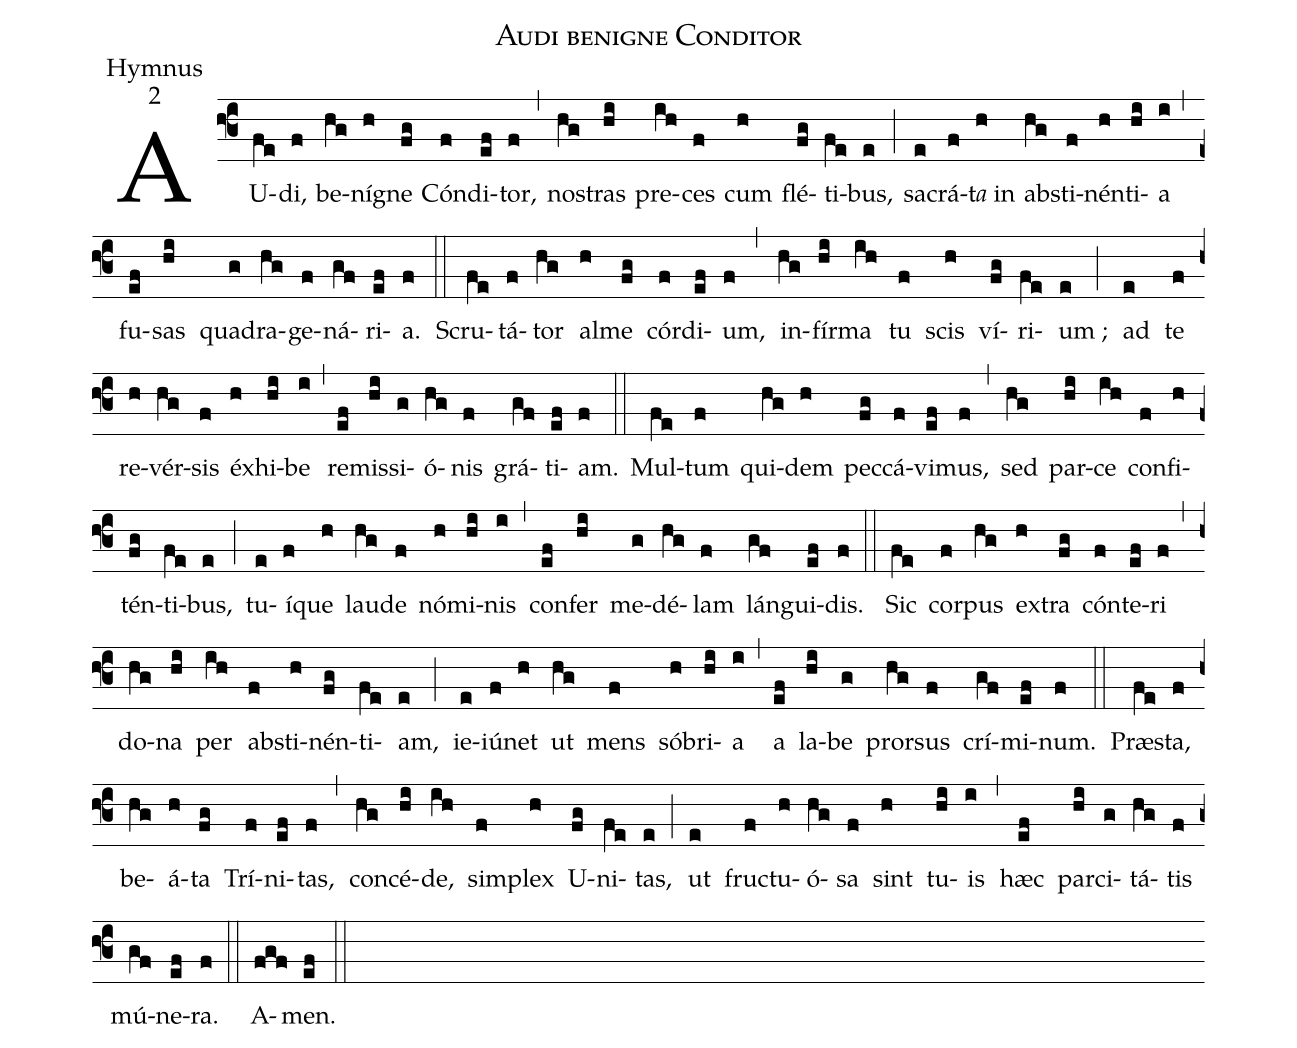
name:Audi benigne Conditor ;
office-part:Hymnus;
mode:2;
%%
(f3) AU(fe)di,(f) be(hg)ní(h)gne(fg) Cón(f)di(ef)tor,(f) (,)
no(hg)stras(hi) pre(ih)ces(f) cum(h) flé(fg)ti(fe)bus,(e) (;)
sacr(e)á(f)t<i>a</i> in(h) ab(hg)sti(f)nén(h)ti(hi)a(i) (,)
fu(ef)sas(hi) qua(g)dra(hg)ge(f)ná(gf)ri(ef)a.(f) (::)

Scru(fe)tá(f)tor(hg) al(h)me(fg) cór(f)di(ef)um,(f) (,) in(hg)fír(hi)ma(ih) tu(f) scis(h) ví(fg)ri(fe)um ;(e) (;)
ad(e) te(f) re(h)vér(hg)sis(f) éx(h)hi(hi)be(i) (,) re(ef)mis(hi)si(g)ó(hg)nis(f) grá(gf)ti(ef)am.(f) (::)

Mul(fe)tum(f) qui(hg)dem(h) pec(fg)cá(f)vi(ef)mus,(f) (,) sed(hg) par(hi)ce(ih) con(f)fi(h)tén(fg)ti(fe)bus,(e) (;) tu(e)í(f)que(h) lau(hg)de(f) nó(h)mi(hi)nis(i) (,) con(ef)fer(hi) me(g)dé(hg)lam(f) lán(gf)gui(ef)dis.(f) (::)

Sic(fe) cor(f)pus(hg) ex(h)tra(fg) cón(f)te(ef)ri(f) (,)
do(hg)na(hi) per(ih) ab(f)sti(h)nén(fg)ti(fe)am,(e) (;)
ie(e)iú(f)net(h) ut(hg) mens(f) só(h)bri(hi)a(i) (,)
a(ef) la(hi)be(g) pror(hg)sus(f) crí(gf)mi(ef)num.(f) (::)

Præ(fe)sta,(f) be(hg)á(h)ta(fg) Trí(f)ni(ef)tas,(f) (,) con(hg)cé(hi)de,(ih) sim(f)plex(h) U(fg)ni(fe)tas,(e) (;)
ut(e) fru(f)ctu(h)ó(hg)sa(f) sint(h) tu(hi)is(i) (,)
hæc(ef) par(hi)ci(g)tá(hg)tis(f) mú(gf)ne(ef)ra.(f) (::) A(fgf)men.(ef) (::)
